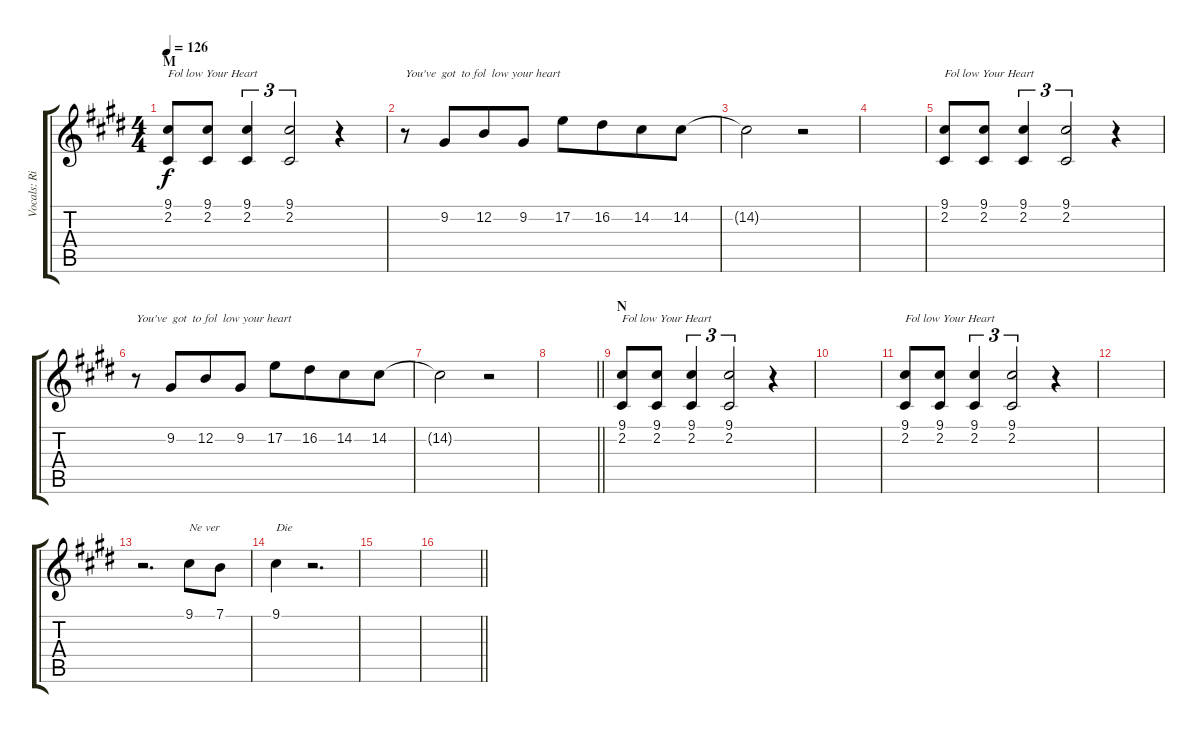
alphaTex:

\track ("Vocals: Rik" "Vocals: Ri") {instrument choiraahs}
\staff {score tabs}
\tuning (E4 B3 G3 D3 A2 E2) {hide}
\ts (4 4)
\section ("" "M")
\tempo 126
\clef g2
\ks e
(9.1 2.2).8{txt "Fol low Your Heart" dy f} (9.1 2.2).8{beam merge} (9.1 2.2).4{tu (3 2)} (9.1 2.2).2{tu (3 2)} r.4 |
r.8{txt "You've  got  to fol  low your heart"} 9.2.8{beam merge} 12.2.8 9.2.8 17.2.8 16.2.8{beam merge} 14.2.8 14.2.8 |
14.2{t}.2 r.2 |
|
(9.1 2.2).8{txt "Fol low Your Heart"} (9.1 2.2).8{beam merge} (9.1 2.2).4{tu (3 2)} (9.1 2.2).2{tu (3 2)} r.4 |
r.8{txt "You've  got  to fol  low your heart"} 9.2.8{beam merge} 12.2.8 9.2.8 17.2.8 16.2.8{beam merge} 14.2.8 14.2.8 |
14.2{t}.2 r.2 |
\barLineRight lightlight
|
\section ("" "N")
(9.1 2.2).8{txt "Fol low Your Heart"} (9.1 2.2).8{beam merge} (9.1 2.2).4{tu (3 2)} (9.1 2.2).2{tu (3 2)} r.4 |
|
(9.1 2.2).8{txt "Fol low Your Heart"} (9.1 2.2).8{beam merge} (9.1 2.2).4{tu (3 2)} (9.1 2.2).2{tu (3 2)} r.4 |
|
r.2{d} 9.1.8{txt "Ne ver"} 7.1.8 |
9.1.4{txt "Die"} r.2{d} |
|
\barLineRight lightlight
